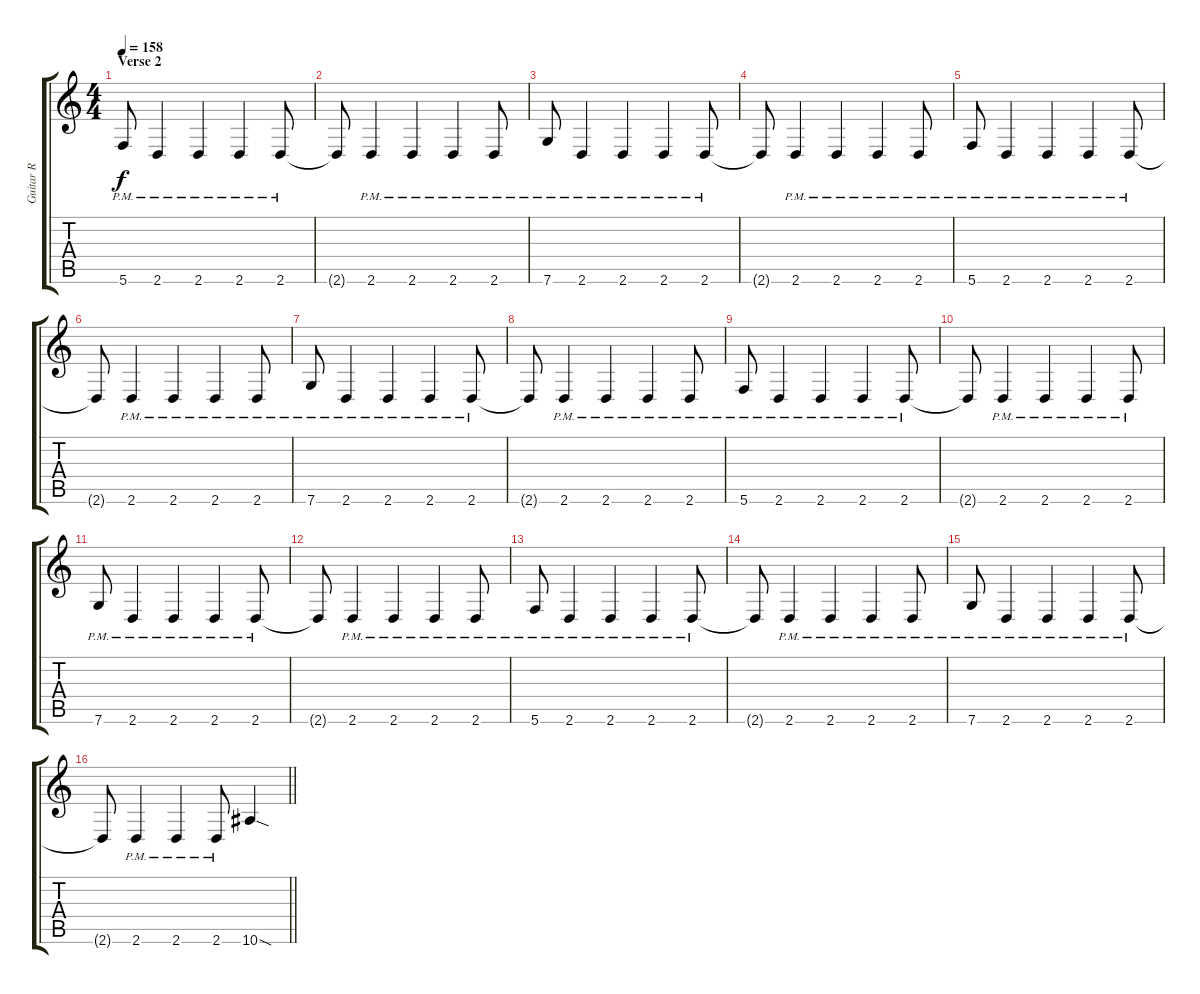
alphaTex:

\track ("Guitar R" "Guitar R") {instrument overdrivenguitar}
\staff {score tabs}
\tuning (D4 A3 F3 C3 G2 C2) {hide}
\ts (4 4)
\section ("" "Verse 2")
\tempo 158
\clef g2
\ks c
5.6{pm}.8{dy f volume 6} 2.6{pm}.4 2.6{pm}.4 2.6{pm}.4 2.6{pm}.8 |
2.6{t}.8 2.6{pm}.4 2.6{pm}.4 2.6{pm}.4 2.6{pm}.8 |
7.6{pm}.8 2.6{pm}.4 2.6{pm}.4 2.6{pm}.4 2.6{pm}.8 |
2.6{t}.8 2.6{pm}.4 2.6{pm}.4 2.6{pm}.4 2.6{pm}.8 |
5.6{pm}.8 2.6{pm}.4 2.6{pm}.4 2.6{pm}.4 2.6{pm}.8 |
2.6{t}.8 2.6{pm}.4 2.6{pm}.4 2.6{pm}.4 2.6{pm}.8 |
7.6{pm}.8 2.6{pm}.4 2.6{pm}.4 2.6{pm}.4 2.6{pm}.8 |
2.6{t}.8 2.6{pm}.4 2.6{pm}.4 2.6{pm}.4 2.6{pm}.8 |
5.6{pm}.8 2.6{pm}.4 2.6{pm}.4 2.6{pm}.4 2.6{pm}.8 |
2.6{t}.8 2.6{pm}.4 2.6{pm}.4 2.6{pm}.4 2.6{pm}.8 |
7.6{pm}.8 2.6{pm}.4 2.6{pm}.4 2.6{pm}.4 2.6{pm}.8 |
2.6{t}.8 2.6{pm}.4 2.6{pm}.4 2.6{pm}.4 2.6{pm}.8 |
5.6{pm}.8 2.6{pm}.4 2.6{pm}.4 2.6{pm}.4 2.6{pm}.8 |
2.6{t}.8 2.6{pm}.4 2.6{pm}.4 2.6{pm}.4 2.6{pm}.8 |
7.6{pm}.8 2.6{pm}.4 2.6{pm}.4 2.6{pm}.4 2.6{pm}.8 |
\barLineRight lightlight
2.6{t}.8 2.6{pm}.4 2.6{pm}.4 2.6{pm}.8 10.6{sod}.4{volume 16}
